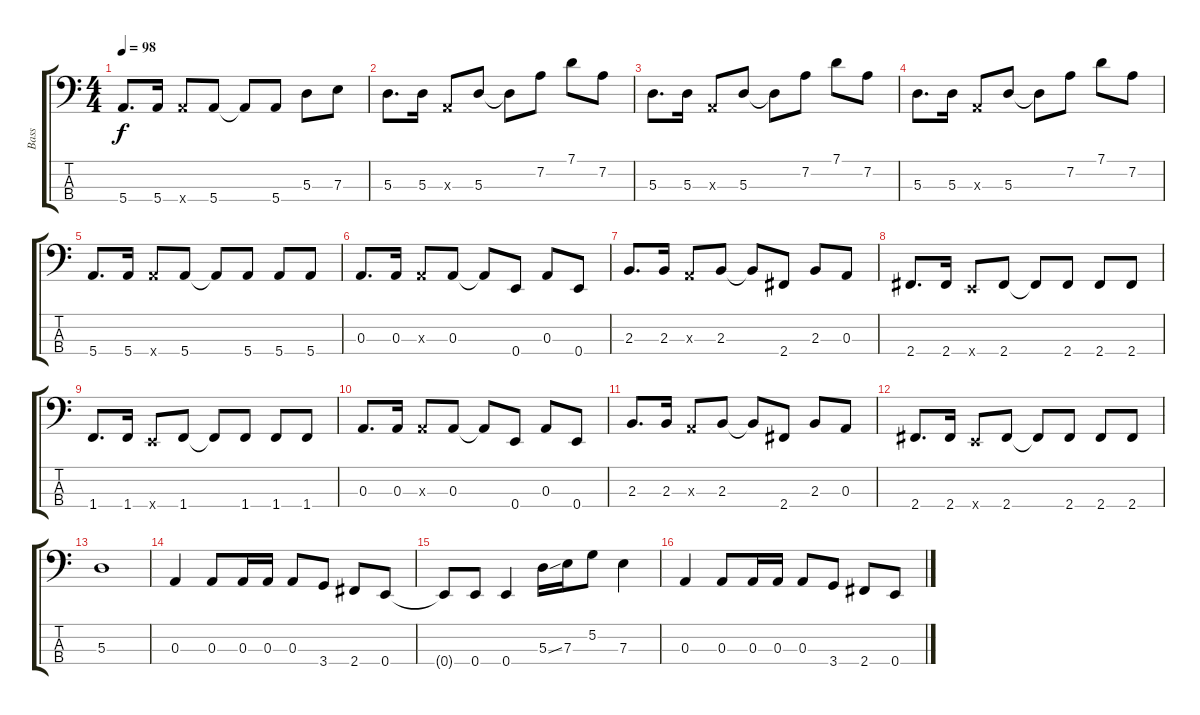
\track ("Bass" "Bass") {instrument electricbassfinger}
\staff {score tabs}
\tuning (G2 D2 A1 E1) {hide}
\ts (4 4)
\tempo 98
\clef f4
\ks aminor
5.4.8{d dy f} 5.4.16 5.4{x}.8 5.4.8 5.4{t}.8 5.4.8 5.3.8 7.3.8 |
5.3.8{d} 5.3.16 0.3{x}.8 5.3.8 5.3{t}.8 7.2.8 7.1.8 7.2.8 |
5.3.8{d} 5.3.16 0.3{x}.8 5.3.8 5.3{t}.8 7.2.8 7.1.8 7.2.8 |
5.3.8{d} 5.3.16 0.3{x}.8 5.3.8 5.3{t}.8 7.2.8 7.1.8 7.2.8 |
5.4.8{d} 5.4.16 5.4{x}.8 5.4.8 5.4{t}.8 5.4.8 5.4.8 5.4.8 |
0.3.8{d} 0.3.16 0.3{x}.8 0.3.8 0.3{t}.8 0.4.8 0.3.8 0.4.8 |
2.3.8{d} 2.3.16 0.3{x}.8 2.3.8 2.3{t}.8 2.4.8 2.3.8 0.3.8 |
2.4.8{d} 2.4.16 0.4{x}.8 2.4.8 2.4{t}.8 2.4.8 2.4.8 2.4.8 |
1.4.8{d} 1.4.16 0.4{x}.8 1.4.8 1.4{t}.8 1.4.8 1.4.8 1.4.8 |
0.3.8{d} 0.3.16 0.3{x}.8 0.3.8 0.3{t}.8 0.4.8 0.3.8 0.4.8 |
2.3.8{d} 2.3.16 0.3{x}.8 2.3.8 2.3{t}.8 2.4.8 2.3.8 0.3.8 |
2.4.8{d} 2.4.16 0.4{x}.8 2.4.8 2.4{t}.8 2.4.8 2.4.8 2.4.8 |
5.3.1 |
0.3.4 0.3.8 0.3.16 0.3.16 0.3.8 3.4.8 2.4.8 0.4.8 |
0.4{t}.8 0.4.8 0.4.4 5.3{ss}.16 7.3.16 5.2.8 7.3.4 |
0.3.4 0.3.8 0.3.16 0.3.16 0.3.8 3.4.8 2.4.8 0.4.8
